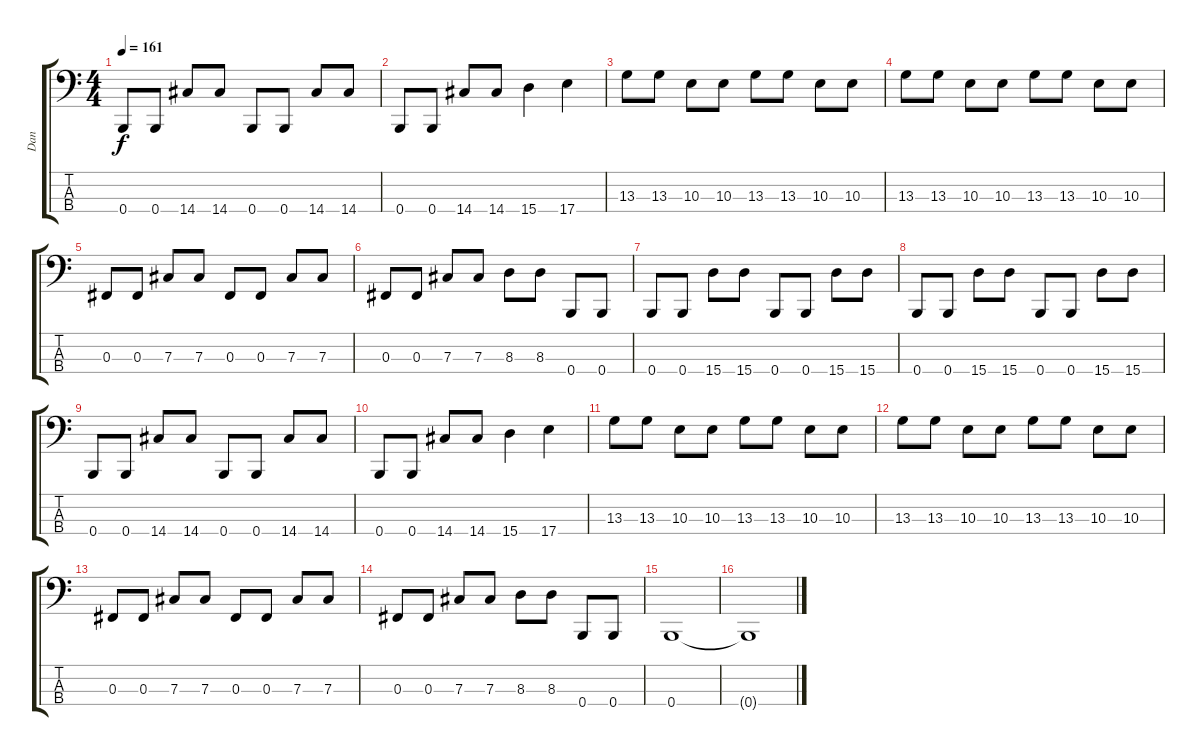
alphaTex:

\track ("Dan" "Dan") {instrument electricbasspick}
\staff {score tabs}
\tuning (E2 B1 Gb1 B0) {hide}
\ts (4 4)
\tempo 161
\clef f4
\ks c
0.4.8{dy f} 0.4.8 14.4.8 14.4.8 0.4.8 0.4.8 14.4.8 14.4.8 |
0.4.8 0.4.8 14.4.8 14.4.8 15.4.4 17.4.4 |
13.3.8 13.3.8 10.3.8 10.3.8 13.3.8 13.3.8 10.3.8 10.3.8 |
13.3.8 13.3.8 10.3.8 10.3.8 13.3.8 13.3.8 10.3.8 10.3.8 |
0.3.8 0.3.8 7.3.8 7.3.8 0.3.8 0.3.8 7.3.8 7.3.8 |
0.3.8 0.3.8 7.3.8 7.3.8 8.3.8 8.3.8 0.4.8 0.4.8 |
0.4.8 0.4.8 15.4.8 15.4.8 0.4.8 0.4.8 15.4.8 15.4.8 |
0.4.8 0.4.8 15.4.8 15.4.8 0.4.8 0.4.8 15.4.8 15.4.8 |
0.4.8 0.4.8 14.4.8 14.4.8 0.4.8 0.4.8 14.4.8 14.4.8 |
0.4.8 0.4.8 14.4.8 14.4.8 15.4.4 17.4.4 |
13.3.8 13.3.8 10.3.8 10.3.8 13.3.8 13.3.8 10.3.8 10.3.8 |
13.3.8 13.3.8 10.3.8 10.3.8 13.3.8 13.3.8 10.3.8 10.3.8 |
0.3.8 0.3.8 7.3.8 7.3.8 0.3.8 0.3.8 7.3.8 7.3.8 |
0.3.8 0.3.8 7.3.8 7.3.8 8.3.8 8.3.8 0.4.8 0.4.8 |
0.4.1 |
0.4{t}.1
